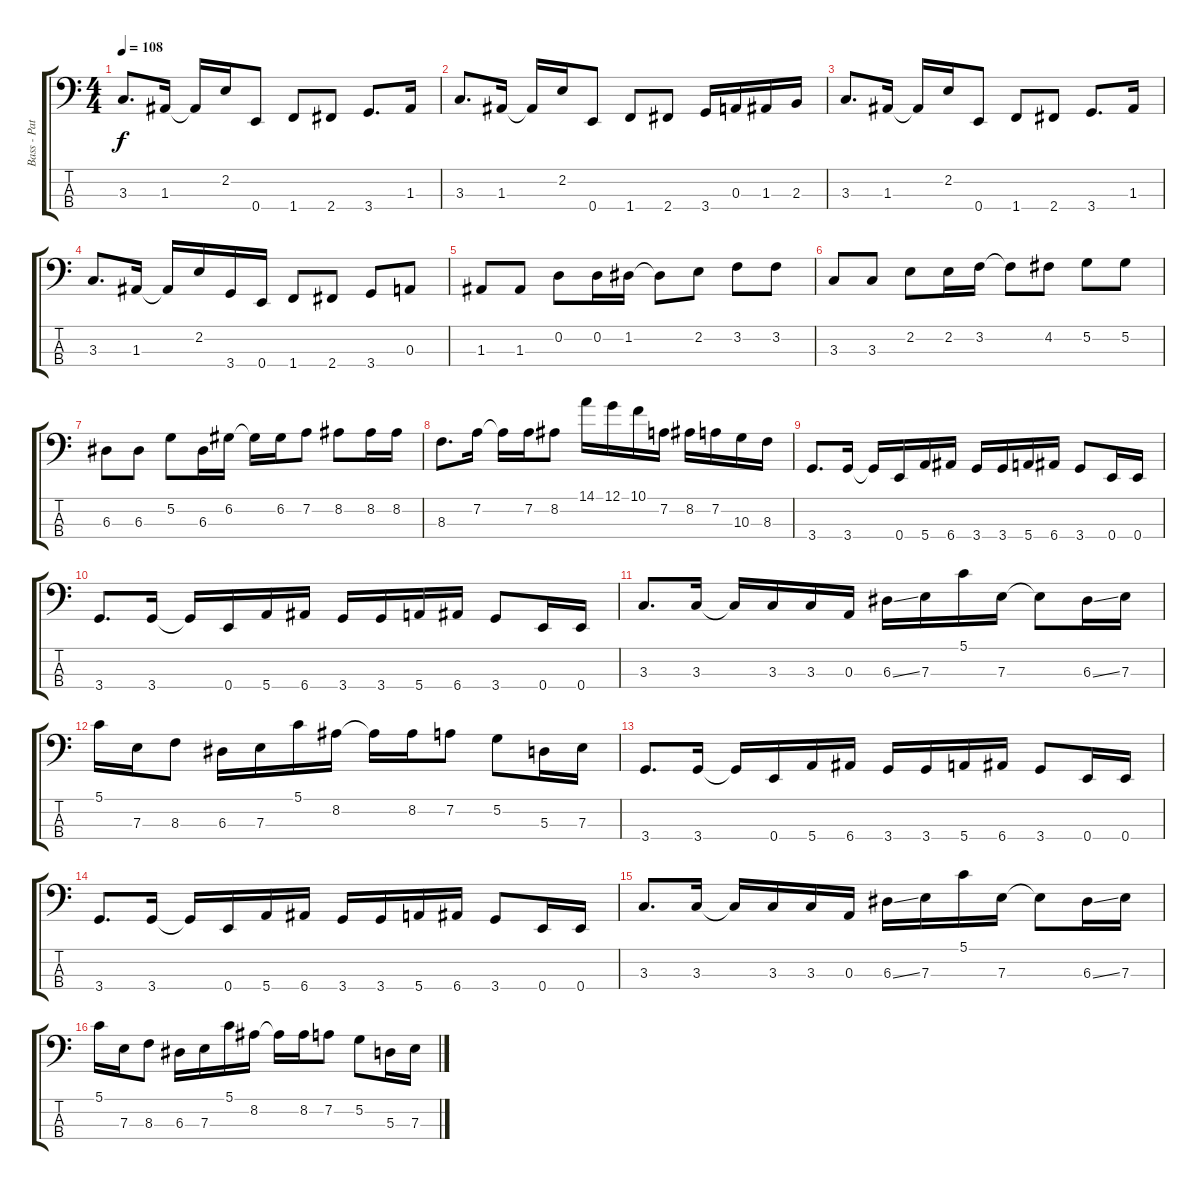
\track ("Bass - Pat" "Bass - Pat") {instrument electricbasspick}
\staff {score tabs}
\tuning (G2 D2 A1 E1) {hide}
\ts (4 4)
\tempo 108
\clef f4
\ks c
3.3.8{d dy f} 1.3.16 1.3{t}.16 2.2.16 0.4.8 1.4.8 2.4.8 3.4.8{d} 1.3.16 |
3.3.8{d} 1.3.16 1.3{t}.16 2.2.16 0.4.8 1.4.8 2.4.8 3.4.16 0.3.16 1.3.16 2.3.16 |
3.3.8{d} 1.3.16 1.3{t}.16 2.2.16 0.4.8 1.4.8 2.4.8 3.4.8{d} 1.3.16 |
3.3.8{d} 1.3.16 1.3{t}.16 2.2.16 3.4.16 0.4.16 1.4.8 2.4.8 3.4.8 0.3.8 |
1.3.8 1.3.8 0.2.8 0.2.16 1.2.16 1.2{t}.8 2.2.8 3.2.8 3.2.8 |
3.3.8 3.3.8 2.2.8 2.2.16 3.2.16 3.2{t}.8 4.2.8 5.2.8 5.2.8 |
6.3.8 6.3.8 5.2.8 6.3.16 6.2.16 6.2{t}.16 6.2.16 7.2.8 8.2.8 8.2.16 8.2.16 |
8.3.8{d} 7.2.16 7.2{t}.16 7.2.16 8.2.8 14.1.16 12.1.16 10.1.16 7.2.16 8.2.16 7.2.16 10.3.16 8.3.16 |
3.4.8{d} 3.4.16 3.4{t}.16 0.4.16 5.4.16 6.4.16 3.4.16 3.4.16 5.4.16 6.4.16 3.4.8 0.4.16 0.4.16 |
3.4.8{d} 3.4.16 3.4{t}.16 0.4.16 5.4.16 6.4.16 3.4.16 3.4.16 5.4.16 6.4.16 3.4.8 0.4.16 0.4.16 |
3.3.8{d} 3.3.16 3.3{t}.16 3.3.16 3.3.16 0.3.16 6.3{ss}.16 7.3.16 5.1.16 7.3.16 7.3{t}.8 6.3{ss}.16 7.3.16 |
5.1.16 7.3.16 8.3.8 6.3.16 7.3.16 5.1.16 8.2.16 8.2{t}.16 8.2.16 7.2.8 5.2.8 5.3.16 7.3.16 |
3.4.8{d} 3.4.16 3.4{t}.16 0.4.16 5.4.16 6.4.16 3.4.16 3.4.16 5.4.16 6.4.16 3.4.8 0.4.16 0.4.16 |
3.4.8{d} 3.4.16 3.4{t}.16 0.4.16 5.4.16 6.4.16 3.4.16 3.4.16 5.4.16 6.4.16 3.4.8 0.4.16 0.4.16 |
3.3.8{d} 3.3.16 3.3{t}.16 3.3.16 3.3.16 0.3.16 6.3{ss}.16 7.3.16 5.1.16 7.3.16 7.3{t}.8 6.3{ss}.16 7.3.16 |
5.1.16 7.3.16 8.3.8 6.3.16 7.3.16 5.1.16 8.2.16 8.2{t}.16 8.2.16 7.2.8 5.2.8 5.3.16 7.3.16
